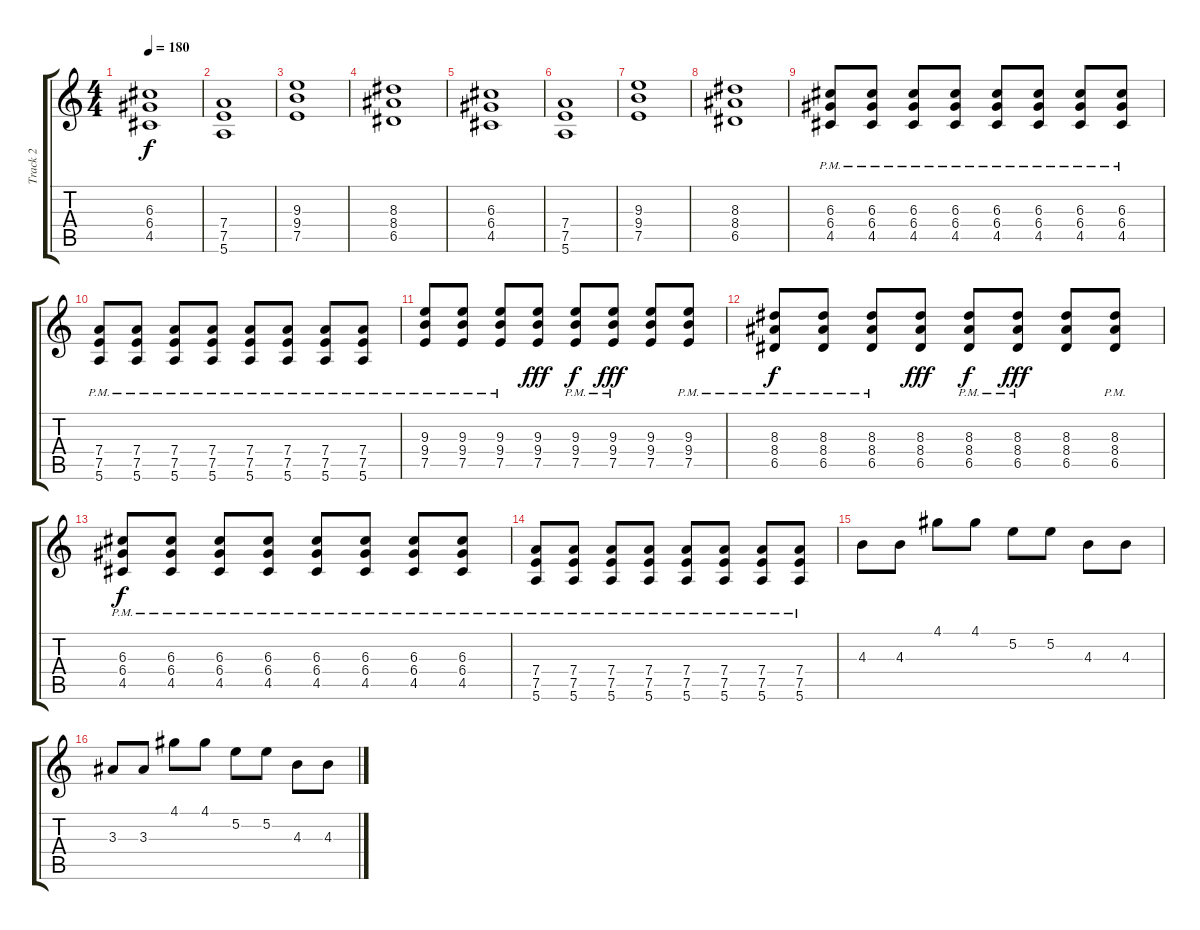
\track ("Track 2" "Track 2") {instrument overdrivenguitar}
\staff {score tabs}
\tuning (E4 B3 G3 D3 A2 E2) {hide}
\ts (4 4)
\tempo 180
\clef g2
\ks c
(6.3 6.4 4.5).1{dy f instrument overdrivenguitar} |
(7.4 7.5 5.6).1 |
(9.3 9.4 7.5).1 |
(8.3 8.4 6.5).1 |
(6.3 6.4 4.5).1 |
(7.4 7.5 5.6).1 |
(9.3 9.4 7.5).1 |
(8.3 8.4 6.5).1 |
(6.3{pm} 6.4{pm} 4.5{pm}).8 (6.3{pm} 6.4{pm} 4.5{pm}).8 (6.3{pm} 6.4{pm} 4.5{pm}).8 (6.3{pm} 6.4{pm} 4.5{pm}).8 (6.3{pm} 6.4{pm} 4.5{pm}).8 (6.3{pm} 6.4{pm} 4.5{pm}).8 (6.3{pm} 6.4{pm} 4.5{pm}).8 (6.3{pm} 6.4{pm} 4.5{pm}).8 |
(7.4{pm} 7.5{pm} 5.6{pm}).8 (7.4{pm} 7.5{pm} 5.6{pm}).8 (7.4{pm} 7.5{pm} 5.6{pm}).8 (7.4{pm} 7.5{pm} 5.6{pm}).8 (7.4{pm} 7.5{pm} 5.6{pm}).8 (7.4{pm} 7.5{pm} 5.6{pm}).8 (7.4{pm} 7.5{pm} 5.6{pm}).8 (7.4{pm} 7.5{pm} 5.6{pm}).8 |
(9.3{pm} 9.4{pm} 7.5{pm}).8 (9.3{pm} 9.4{pm} 7.5{pm}).8 (9.3{pm} 9.4{pm} 7.5{pm}).8 (9.3 9.4 7.5).8{dy fff} (9.3{pm} 9.4{pm} 7.5{pm}).8{dy f} (9.3{pm} 9.4{pm} 7.5{pm}).8{dy fff} (9.3 9.4 7.5).8 (9.3{pm} 9.4{pm} 7.5{pm}).8 |
(8.3{pm} 8.4{pm} 6.5{pm}).8{dy f} (8.3{pm} 8.4{pm} 6.5{pm}).8 (8.3{pm} 8.4{pm} 6.5{pm}).8 (8.3 8.4 6.5).8{dy fff} (8.3{pm} 8.4{pm} 6.5{pm}).8{dy f} (8.3{pm} 8.4{pm} 6.5{pm}).8{dy fff} (8.3 8.4 6.5).8 (8.3{pm} 8.4{pm} 6.5{pm}).8 |
(6.3{pm} 6.4{pm} 4.5{pm}).8{dy f} (6.3{pm} 6.4{pm} 4.5{pm}).8 (6.3{pm} 6.4{pm} 4.5{pm}).8 (6.3{pm} 6.4{pm} 4.5{pm}).8 (6.3{pm} 6.4{pm} 4.5{pm}).8 (6.3{pm} 6.4{pm} 4.5{pm}).8 (6.3{pm} 6.4{pm} 4.5{pm}).8 (6.3{pm} 6.4{pm} 4.5{pm}).8 |
(7.4{pm} 7.5{pm} 5.6{pm}).8 (7.4{pm} 7.5{pm} 5.6{pm}).8 (7.4{pm} 7.5{pm} 5.6{pm}).8 (7.4{pm} 7.5{pm} 5.6{pm}).8 (7.4{pm} 7.5{pm} 5.6{pm}).8 (7.4{pm} 7.5{pm} 5.6{pm}).8 (7.4{pm} 7.5{pm} 5.6{pm}).8 (7.4{pm} 7.5{pm} 5.6{pm}).8 |
4.3.8 4.3.8 4.1.8 4.1.8 5.2.8 5.2.8 4.3.8 4.3.8 |
3.3.8 3.3.8 4.1.8 4.1.8 5.2.8 5.2.8 4.3.8 4.3.8
